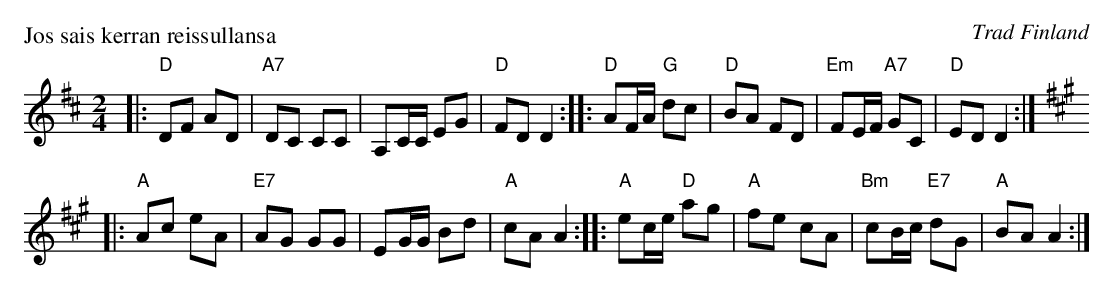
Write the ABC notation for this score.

X:1
P: Jos sais kerran reissullansa
O: Trad Finland
M: 2/4
L: 1/16
K: D
|: "D"D2F2 A2D2 | "A7"D2C2 C2C2 | A,2CC E2G2 | "D"F2D2 D4 :: "D"A2FA "G"d2c2 | "D"B2A2 F2D2 | "Em"F2EF "A7"G2C2 | "D"E2D2 D4 :|
K: A
|: "A"A2c2 e2A2 | "E7"A2G2 G2G2 | E2GG B2d2 | "A"c2A2 A4 :: "A"e2ce "D"a2g2 | "A"f2e2 c2A2 | "Bm"c2Bc "E7"d2G2 | "A"B2A2 A4 :|
